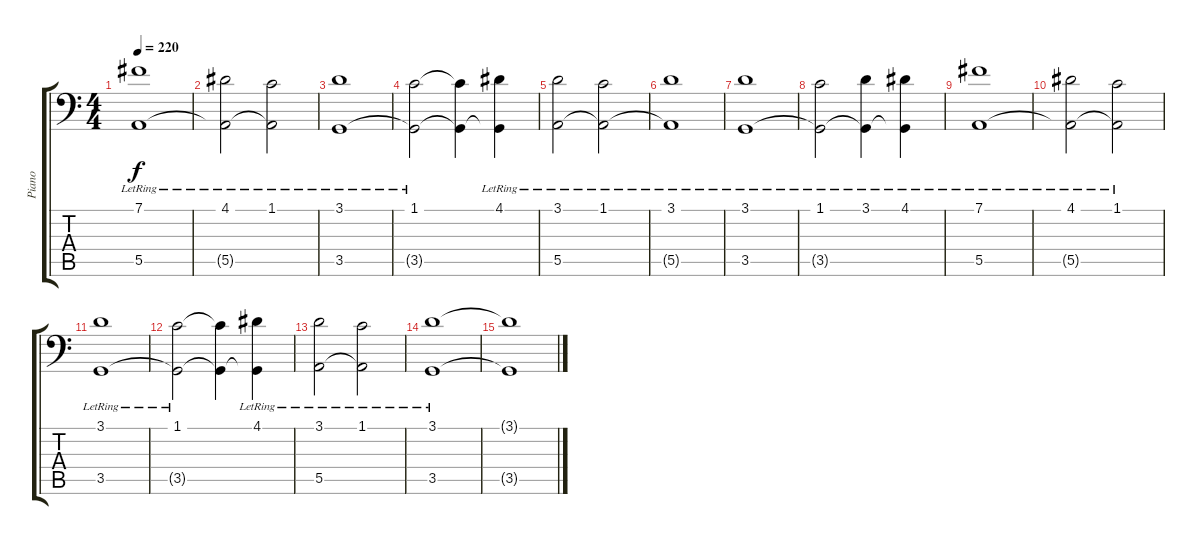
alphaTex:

\track ("Piano" "Piano") {instrument acousticgrandpiano}
\staff {score tabs}
\tuning (B3 Gb3 D3 A2 E2 A1) {hide}
\ts (4 4)
\tempo 220
\clef f4
\ks c
(7.1{lr} 5.5{lr}).1{dy f} |
(4.1{lr} 5.5{t}).2 (1.1{lr} 5.5{t}).2 |
(3.1{lr} 3.5{lr}).1 |
(1.1{lr} 3.5{t}).2 (1.1{t} 3.5{t}).4 (4.1{lr} 3.5{t}).4 |
(3.1{lr} 5.5{lr}).2 (1.1{lr} 5.5{t}).2 |
(3.1{lr} 5.5{t}).1 |
(3.1{lr} 3.5{lr}).1 |
(1.1{lr} 3.5{t}).2 (3.1{lr} 3.5{t}).4 (4.1{lr} 3.5{t}).4 |
(7.1{lr} 5.5{lr}).1 |
(4.1{lr} 5.5{t}).2 (1.1{lr} 5.5{t}).2 |
(3.1{lr} 3.5{lr}).1 |
(1.1{lr} 3.5{t}).2 (1.1{t} 3.5{t}).4 (4.1{lr} 3.5{t}).4 |
(3.1{lr} 5.5{lr}).2 (1.1{lr} 5.5{t}).2 |
(3.1{lr} 3.5{lr}).1 |
(3.1{t} 3.5{t}).1
